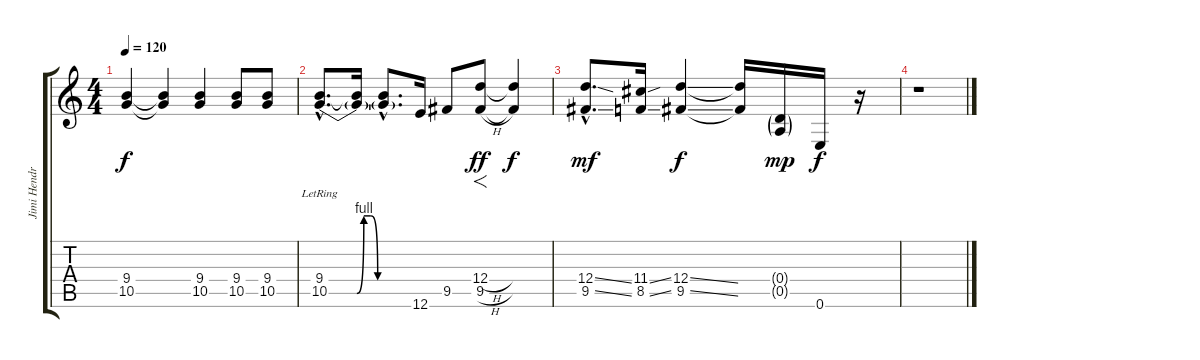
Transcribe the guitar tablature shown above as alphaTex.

\track ("Jimi Hendrix - Guitar" "Jimi Hendr") {instrument overdrivenguitar}
\staff {score tabs}
\tuning (E4 B3 G3 D3 A2 E2) {hide}
\ts (4 4)
\tempo 120
\clef g2
\ks c
(9.4 10.5{t}).4{dy f} (9.4{t} 10.5{t}).4 (9.4 10.5).4 (9.4 10.5).8 (9.4 10.5).8 |
(9.4{hac lr} 10.5{be (custom 0 0 20 0 25 4 30 4 35 0 60 0) hac}).8{d} (9.4{t} 10.5{t}).16 (9.4{hac t} 10.5{hac t}).8{d} 12.6.16 9.5.8 (12.4{h} 9.5{h}).8{f dy ff} (12.4{t} 9.5{t}).4{dy f} |
(12.4{ss hac} 9.5{ss hac}).8{d dy mf} (11.4{ss} 8.5{ss}).16 (12.4{ss} 9.5{ss}).4{dy f} (12.4{t} 9.5{t}).16 (0.4{g} 0.5{g}).16{dy mp} 0.6.16{dy f} r.16 |
r.1
